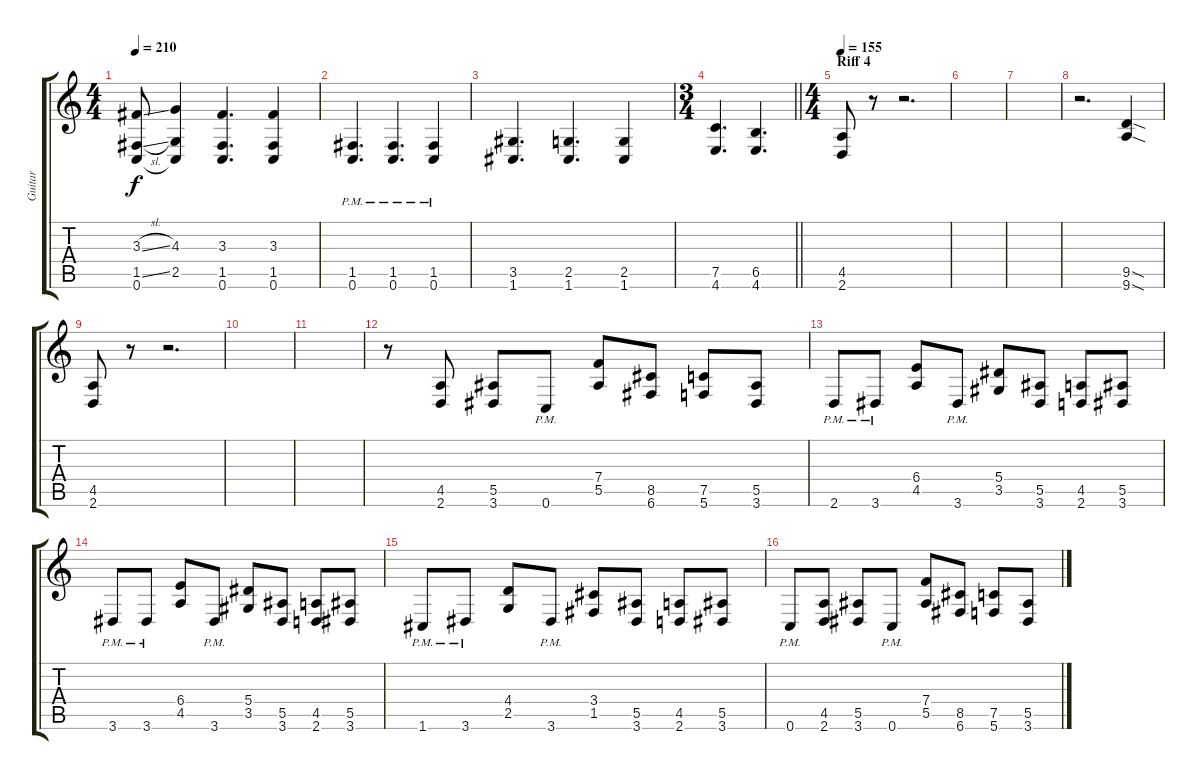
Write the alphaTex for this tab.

\track ("Guitar" "Guitar") {instrument distortionguitar}
\staff {score tabs}
\tuning (C4 G3 Eb3 Bb2 F2 C2) {hide}
\ts (4 4)
\tempo 210
\clef g2
\ks c
(3.3{sl} 1.5{sl} 0.6).8{dy f} (4.3 2.5 0.6{t}).4 (3.3 1.5 0.6).4{d} (3.3 1.5 0.6).4 |
(1.5{pm} 0.6{pm}).4{d} (1.5{pm} 0.6{pm}).4{d} (1.5{pm} 0.6{pm}).4 |
(3.5 1.6).4{d} (2.5 1.6).4{d} (2.5 1.6).4 |
\ts (3 4)
\barLineRight lightlight
(7.5 4.6).4{d} (6.5 4.6).4{d} |
\ts (4 4)
\section ("" "Riff 4")
\tempo 155
(4.5 2.6).8 r.8 r.2{d} |
|
|
r.2{d} (9.5{sod} 9.6{sod}).4 |
(4.5 2.6).8 r.8 r.2{d} |
|
|
r.8 (4.5 2.6).8 (5.5 3.6).8 0.6{pm}.8 (7.4 5.5).8 (8.5 6.6).8 (7.5 5.6).8 (5.5 3.6).8 |
2.6{pm}.8 3.6{pm}.8 (6.4 4.5).8 3.6{pm}.8 (5.4 3.5).8 (5.5 3.6).8 (4.5 2.6).8 (5.5 3.6).8 |
3.6{pm}.8 3.6{pm}.8 (6.4 4.5).8 3.6{pm}.8 (5.4 3.5).8 (5.5 3.6).8 (4.5 2.6).8 (5.5 3.6).8 |
1.6{pm}.8 3.6{pm}.8 (4.4 2.5).8 3.6{pm}.8 (3.4 1.5).8 (5.5 3.6).8 (4.5 2.6).8 (5.5 3.6).8 |
0.6{pm}.8 (4.5 2.6).8 (5.5 3.6).8 0.6{pm}.8 (7.4 5.5).8 (8.5 6.6).8 (7.5 5.6).8 (5.5 3.6).8
